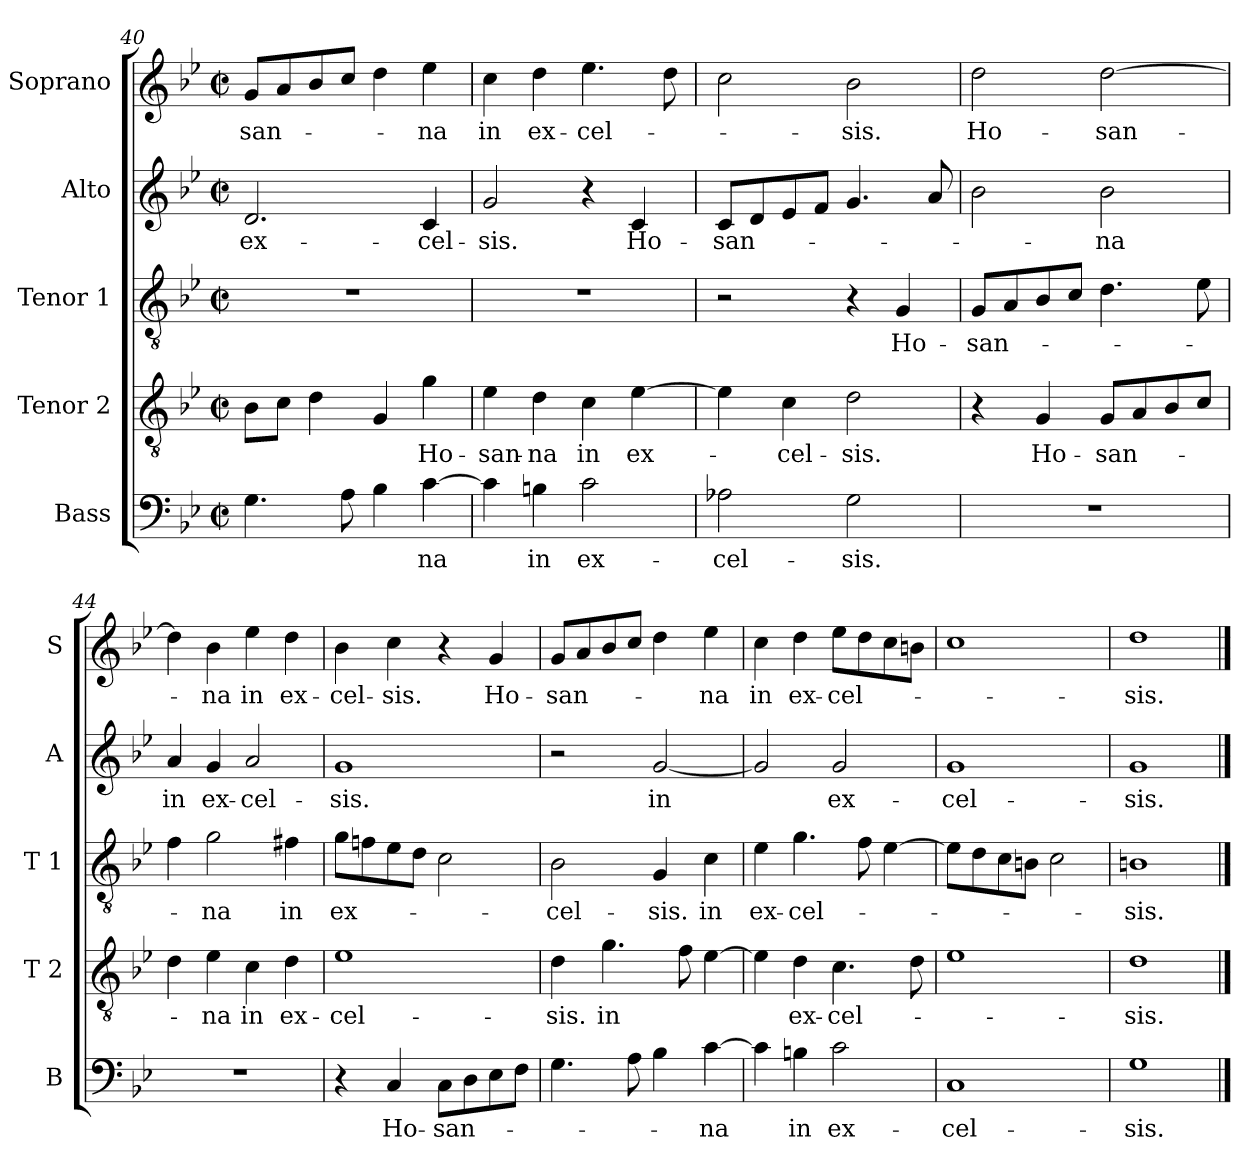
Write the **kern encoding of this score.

**kern	**text	**kern	**text	**kern	**text	**kern	**text	**kern	**text
*part5	*part5	*part4	*part4	*part3	*part3	*part2	*part2	*part1	*part1
*staff5	*staff5	*staff4	*staff4	*staff3	*staff3	*staff2	*staff2	*staff1	*staff1
*I"Bass	*	*I"Tenor 2	*	*I"Tenor 1	*	*I"Alto	*	*I"Soprano	*
*I'B	*	*I'T 2	*	*I'T 1	*	*I'A	*	*I'S	*
!!LO:LB:g=z
*clefF4	*	*clefGv2	*	*clefGv2	*	*clefG2	*	*clefG2	*
*k[b-e-]	*	*k[b-e-]	*	*k[b-e-]	*	*k[b-e-]	*	*k[b-e-]	*
*g:	*	*g:	*	*g:	*	*g:	*	*g:	*
*M2/2	*	*M2/2	*	*M2/2	*	*M2/2	*	*M2/2	*
*met(c|)	*	*met(c|)	*	*met(c|)	*	*met(c|)	*	*met(c|)	*
=40	=40	=40	=40	=40	=40	=40	=40	=40	=40
4.G\	.	8B-\L	.	1r	.	2.d/	ex-	8g/L	-san-
.	.	8c\J	.	.	.	.	.	8a/	.
.	.	4d\	.	.	.	.	.	8b-/	.
8A\	.	.	.	.	.	.	.	8cc/J	.
4B-\	.	4G/	.	.	.	.	.	4dd\	.
[4c\	-na	4g\	Ho-	.	.	4c/	-cel-	4ee-\	-na
=41	=41	=41	=41	=41	=41	=41	=41	=41	=41
4c\]	.	4e-\	-san-	1r	.	2g/	-sis.	4cc\	in
4Bn\	in	4d\	-na	.	.	.	.	4dd\	ex-
2c\	ex-	4c\	in	.	.	4r	.	4.ee-\	-cel-
.	.	[4e-\	ex-	.	.	4c/	Ho-	.	.
.	.	.	.	.	.	.	.	8dd\	.
=42	=42	=42	=42	=42	=42	=42	=42	=42	=42
2A-X\	-cel-	4e-\]	.	2r	.	8c/L	-san-	2cc\	.
.	.	.	.	.	.	8d/	.	.	.
.	.	4c\	-cel-	.	.	8e-/	.	.	.
.	.	.	.	.	.	8f/J	.	.	.
2G\	-sis.	2d\	-sis.	4r	.	4.g/	.	2b-\	-sis.
.	.	.	.	4G/	Ho-	.	.	.	.
.	.	.	.	.	.	8a/	.	.	.
=43	=43	=43	=43	=43	=43	=43	=43	=43	=43
1r	.	4r	.	8G/L	-san-	2b-\	.	2dd\	Ho-
.	.	.	.	8A/	.	.	.	.	.
.	.	4G/	Ho-	8B-/	.	.	.	.	.
.	.	.	.	8c/J	.	.	.	.	.
.	.	8G/L	-san-	4.d\	.	2b-\	-na	[2dd\	-san-
.	.	8A/	.	.	.	.	.	.	.
.	.	8B-/	.	.	.	.	.	.	.
.	.	8c/J	.	8e-\	.	.	.	.	.
=44	=44	=44	=44	=44	=44	=44	=44	=44	=44
1r	.	4d\	.	4f\	.	4a/	in	4dd\]	.
.	.	4e-\	-na	2g\	-na	4g/	ex-	4b-\	-na
.	.	4c\	in	.	.	2a/	-cel-	4ee-\	in
.	.	4d\	ex-	4f#X\	in	.	.	4dd\	ex-
!!LO:PB:g=z
=45	=45	=45	=45	=45	=45	=45	=45	=45	=45
4r	.	1e-	-cel-	8g\L	ex-	1g	-sis.	4b-\	-cel-
.	.	.	.	8fn\	.	.	.	.	.
4C/	Ho-	.	.	8e-\	.	.	.	4cc\	-sis.
.	.	.	.	8d\J	.	.	.	.	.
8C\L	-san-	.	.	2c\	.	.	.	4r	.
8D\	.	.	.	.	.	.	.	.	.
8E-\	.	.	.	.	.	.	.	4g/	Ho-
8F\J	.	.	.	.	.	.	.	.	.
=46	=46	=46	=46	=46	=46	=46	=46	=46	=46
4.G\	.	4d\	-sis.	2B-\	-cel-	2r	.	8g/L	-san-
.	.	.	.	.	.	.	.	8a/	.
.	.	4.g\	in	.	.	.	.	8b-/	.
8A\	.	.	.	.	.	.	.	8cc/J	.
4B-\	.	.	.	4G/	-sis.	[2g/	in	4dd\	.
.	.	8f\	.	.	.	.	.	.	.
[4c\	-na	[4e-\	.	4c\	in	.	.	4ee-\	-na
=47	=47	=47	=47	=47	=47	=47	=47	=47	=47
4c\]	.	4e-\]	.	4e-\	ex-	2g/]	.	4cc\	in
4Bn\	in	4d\	ex-	4.g\	-cel-	.	.	4dd\	ex-
2c\	ex-	4.c\	-cel-	.	.	2g/	ex-	8ee-\L	-cel-
.	.	.	.	8f\	.	.	.	8dd\	.
.	.	.	.	[4e-\	.	.	.	8cc\	.
.	.	8d\	.	.	.	.	.	8bn\J	.
=48	=48	=48	=48	=48	=48	=48	=48	=48	=48
1C	-cel-	1e-	.	8e-\L]	.	1g	-cel-	1cc	.
.	.	.	.	8d\	.	.	.	.	.
.	.	.	.	8c\	.	.	.	.	.
.	.	.	.	8Bn\J	.	.	.	.	.
.	.	.	.	2c\	.	.	.	.	.
=49	=49	=49	=49	=49	=49	=49	=49	=49	=49
1G	-sis.	1d	-sis.	1Bn	-sis.	1g	-sis.	1dd	-sis.
==	==	==	==	==	==	==	==	==	==
*-	*-	*-	*-	*-	*-	*-	*-	*-	*-
